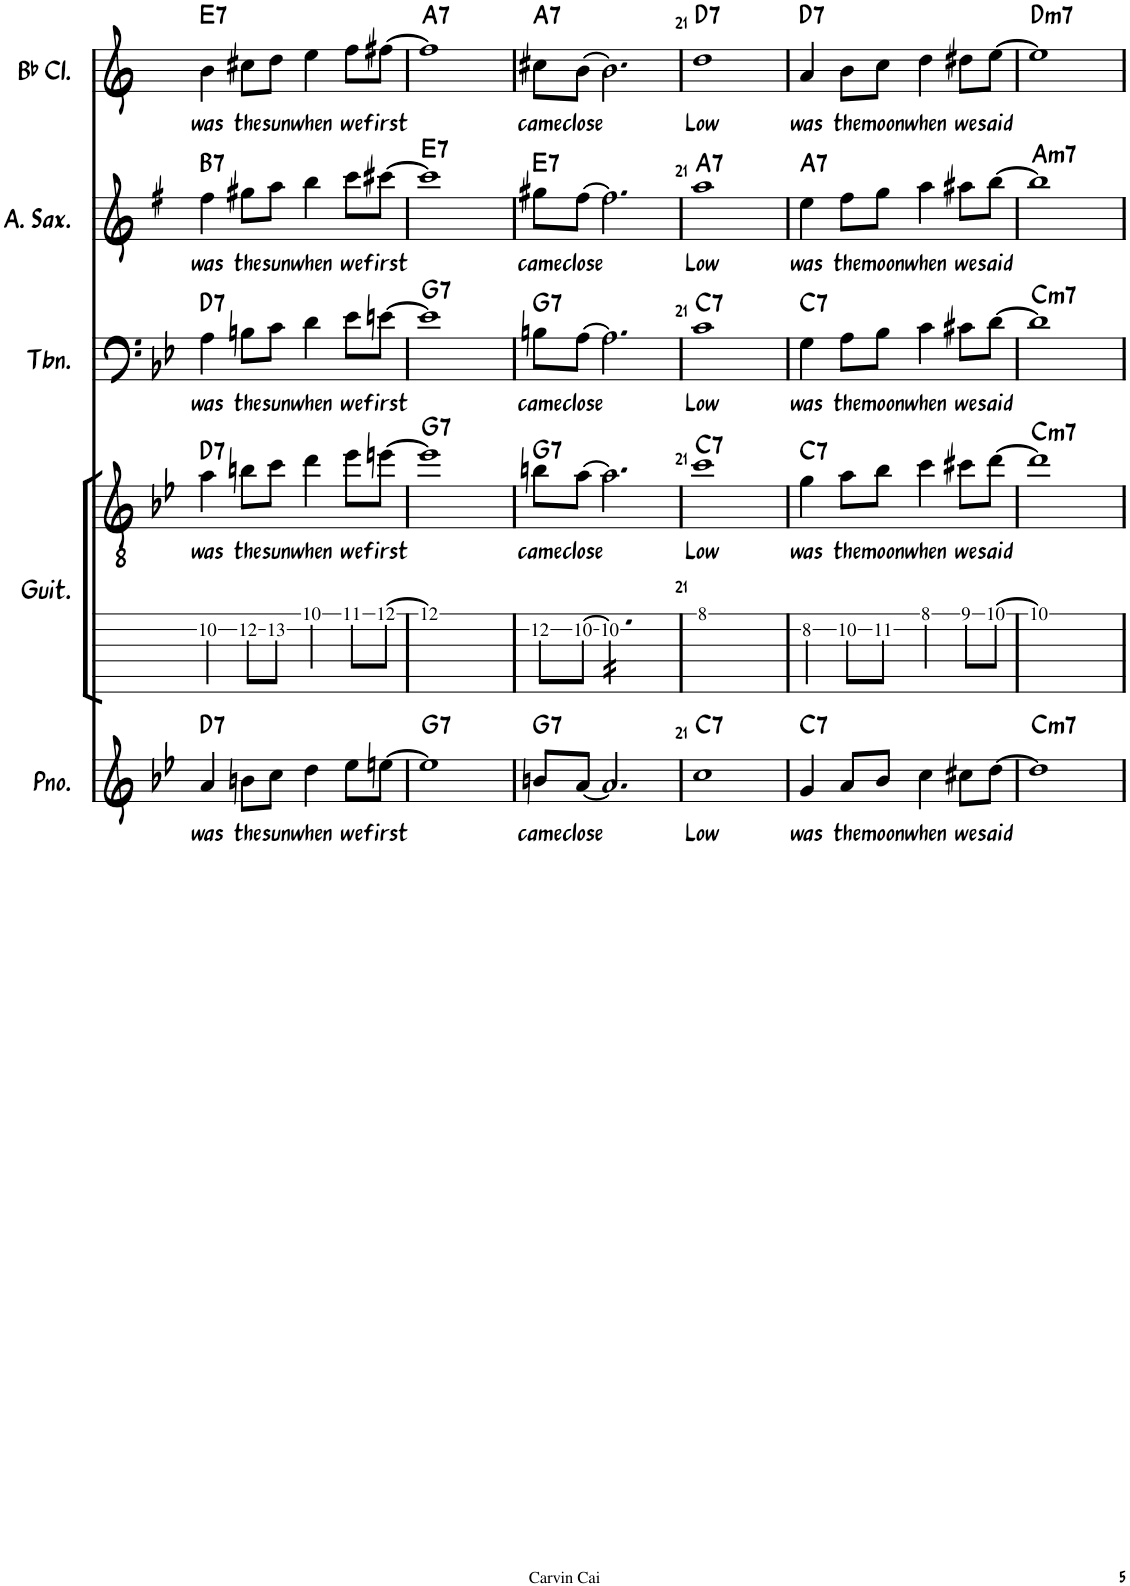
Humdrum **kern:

**kern	**text	**harte	**kern	**kern	**text	**harte	**kern	**text	**harte	**kern	**text	**harte	**kern	**text	**harte
*part5	*part5	*part5	*part4	*part4	*part4	*part4	*part3	*part3	*part3	*part2	*part2	*part2	*part1	*part1	*part1
*staff6	*staff6	*	*staff5	*staff4	*staff4	*	*staff3	*staff3	*	*staff2	*staff2	*	*staff1	*staff1	*
*I"钢琴	*	*	*I"原音吉他	*	*	*	*I"长号	*	*	*I"中音萨克斯	*	*	*I"降B调单簧管	*	*
!!LO:PB:g=z
*clefG2	*	*	*	*clefGv2	*	*	*clefF4	*	*	*clefG2	*	*	*clefG2	*	*
*	*	*	*	*	*	*	*	*	*	*Trd5c9	*	*	*Trd1c2	*	*
*k[b-e-]	*	*	*k[b-e-]	*k[b-e-]	*	*	*k[b-e-]	*	*	*k[f#]	*	*	*k[]	*	*
*M4/4	*	*	*M4/4	*M4/4	*	*	*M4/4	*	*	*M4/4	*	*	*M4/4	*	*
=18	=18	=18	=18	=18	=18	=18	=18	=18	=18	=18	=18	=18	=18	=18	=18
!	!LO:LY:b	!LO:H:kt=7	!	!	!LO:LY:b	!LO:H:kt=7	!	!LO:LY:b	!LO:H:kt=7	!	!LO:LY:b	!LO:H:kt=7	!	!LO:LY:b	!LO:H:kt=7
4a/	was	D:7	4a\	4a\	was	D:7	4A\	was	D:7	4ff#\	was	B:7	4b\	was	E:7
!	!LO:LY:b	!	!	!	!LO:LY:b	!	!	!LO:LY:b	!	!	!LO:LY:b	!	!	!LO:LY:b	!
8bn\L	the	.	8bn\L	8bn\L	the	.	8Bn\L	the	.	8gg#X\L	the	.	8cc#X\L	the	.
!	!LO:LY:b	!	!	!	!LO:LY:b	!	!	!LO:LY:b	!	!	!LO:LY:b	!	!	!LO:LY:b	!
8cc\J	sun	.	8cc\J	8cc\J	sun	.	8c\J	sun	.	8aa\J	sun	.	8dd\J	sun	.
!	!LO:LY:b	!	!	!	!LO:LY:b	!	!	!LO:LY:b	!	!	!LO:LY:b	!	!	!LO:LY:b	!
4dd\	when	.	4dd\	4dd\	when	.	4d\	when	.	4bb\	when	.	4ee\	when	.
!	!LO:LY:b	!	!	!	!LO:LY:b	!	!	!LO:LY:b	!	!	!LO:LY:b	!	!	!LO:LY:b	!
8ee-\L	we	.	8ee-\L	8ee-\L	we	.	8e-\L	we	.	8ccc\L	we	.	8ff\L	we	.
!	!LO:LY:b	!	!	!	!LO:LY:b	!	!	!LO:LY:b	!	!	!LO:LY:b	!	!	!LO:LY:b	!
[8een\J	first	.	[8een\J	[8een\J	first	.	[8en\J	first	.	[8ccc#X\J	first	.	[8ff#X\J	first	.
=19	=19	=19	=19	=19	=19	=19	=19	=19	=19	=19	=19	=19	=19	=19	=19
!	!	!LO:H:kt=7	!	!	!	!LO:H:kt=7	!	!	!LO:H:kt=7	!	!	!LO:H:kt=7	!	!	!LO:H:kt=7
1ee]	.	G:7	1ee]	1ee]	.	G:7	1e]	.	G:7	1ccc#]	.	E:7	1ff#]	.	A:7
=20	=20	=20	=20	=20	=20	=20	=20	=20	=20	=20	=20	=20	=20	=20	=20
!	!LO:LY:b	!LO:H:kt=7	!	!	!LO:LY:b	!LO:H:kt=7	!	!LO:LY:b	!LO:H:kt=7	!	!LO:LY:b	!LO:H:kt=7	!	!LO:LY:b	!LO:H:kt=7
8bn/L	came	G:7	8bn\L	8bn\L	came	G:7	8Bn\L	came	G:7	8gg#X\L	came	E:7	8cc#X\L	came	A:7
!	!LO:LY:b	!	!	!	!LO:LY:b	!	!	!LO:LY:b	!	!	!LO:LY:b	!	!	!LO:LY:b	!
[8a/J	close	.	[8a\J	[8a\J	close	.	[8A\J	close	.	[8ff#\J	close	.	[8b\J	close	.
2.a/]	.	.	2.a\]	2.a\]	.	.	2.A\]	.	.	2.ff#\]	.	.	2.b\]	.	.
=21	=21	=21	=21	=21	=21	=21	=21	=21	=21	=21	=21	=21	=21	=21	=21
!	!LO:LY:b	!LO:H:kt=7	!	!	!LO:LY:b	!LO:H:kt=7	!	!LO:LY:b	!LO:H:kt=7	!	!LO:LY:b	!LO:H:kt=7	!	!LO:LY:b	!LO:H:kt=7
1cc	Low	C:7	1cc	1cc	Low	C:7	1c	Low	C:7	1aa	Low	A:7	1dd	Low	D:7
=22	=22	=22	=22	=22	=22	=22	=22	=22	=22	=22	=22	=22	=22	=22	=22
!	!LO:LY:b	!LO:H:kt=7	!	!	!LO:LY:b	!LO:H:kt=7	!	!LO:LY:b	!LO:H:kt=7	!	!LO:LY:b	!LO:H:kt=7	!	!LO:LY:b	!LO:H:kt=7
4g/	was	C:7	4g\	4g\	was	C:7	4G\	was	C:7	4ee\	was	A:7	4a/	was	D:7
!	!LO:LY:b	!	!	!	!LO:LY:b	!	!	!LO:LY:b	!	!	!LO:LY:b	!	!	!LO:LY:b	!
8a/L	the	.	8a\L	8a\L	the	.	8A\L	the	.	8ff#\L	the	.	8b\L	the	.
!	!LO:LY:b	!	!	!	!LO:LY:b	!	!	!LO:LY:b	!	!	!LO:LY:b	!	!	!LO:LY:b	!
8b-/J	moon	.	8b-\J	8b-\J	moon	.	8B-\J	moon	.	8gg\J	moon	.	8cc\J	moon	.
!	!LO:LY:b	!	!	!	!LO:LY:b	!	!	!LO:LY:b	!	!	!LO:LY:b	!	!	!LO:LY:b	!
4cc\	when	.	4cc\	4cc\	when	.	4c\	when	.	4aa\	when	.	4dd\	when	.
!	!LO:LY:b	!	!	!	!LO:LY:b	!	!	!LO:LY:b	!	!	!LO:LY:b	!	!	!LO:LY:b	!
8cc#X\L	we	.	8cc#X\L	8cc#X\L	we	.	8c#X\L	we	.	8aa#X\L	we	.	8dd#X\L	we	.
!	!LO:LY:b	!	!	!	!LO:LY:b	!	!	!LO:LY:b	!	!	!LO:LY:b	!	!	!LO:LY:b	!
[8dd\J	said	.	[8dd\J	[8dd\J	said	.	[8d\J	said	.	[8bb\J	said	.	[8ee\J	said	.
=23	=23	=23	=23	=23	=23	=23	=23	=23	=23	=23	=23	=23	=23	=23	=23
!	!	!LO:H:kt=m7	!	!	!	!LO:H:kt=m7	!	!	!LO:H:kt=m7	!	!	!LO:H:kt=m7	!	!	!LO:H:kt=m7
1dd]	.	C:min7	1dd]	1dd]	.	C:min7	1d]	.	C:min7	1bb]	.	A:min7	1ee]	.	D:min7
=	=	=	=	=	=	=	=	=	=	=	=	=	=	=	=
*-	*-	*-	*-	*-	*-	*-	*-	*-	*-	*-	*-	*-	*-	*-	*-
